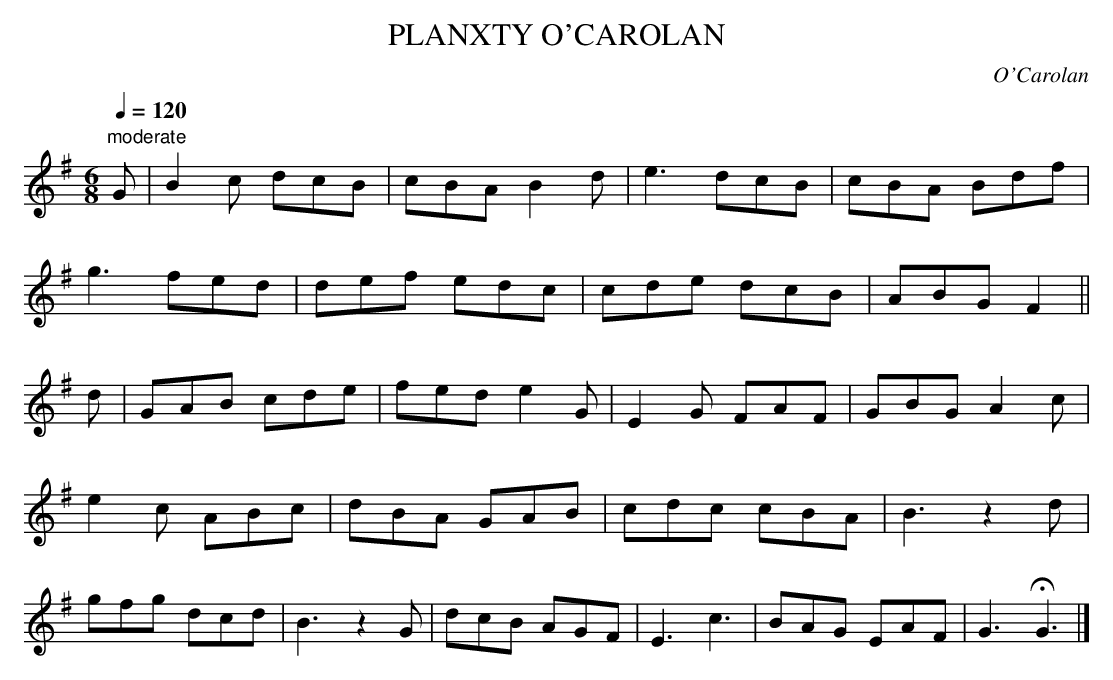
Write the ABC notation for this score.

X:1
T:PLANXTY O'CAROLAN
C:O'Carolan
Q:1/4=120
M:6/8
L:1/8
K:G
"moderate"
G|B2c dcB|cBA B2d|e3 dcB|cBA Bdf|
g3 fed|def edc|cde dcB|ABG F2||
d|GAB cde|fed e2G|E2G FAF|GBG A2c|
e2c ABc|dBA GAB|cdc cBA|B3 z2d|
gfg dcd|B3 z2G|dcB AGF|E3c3|BAG EAF|\
G3 HG3|]
